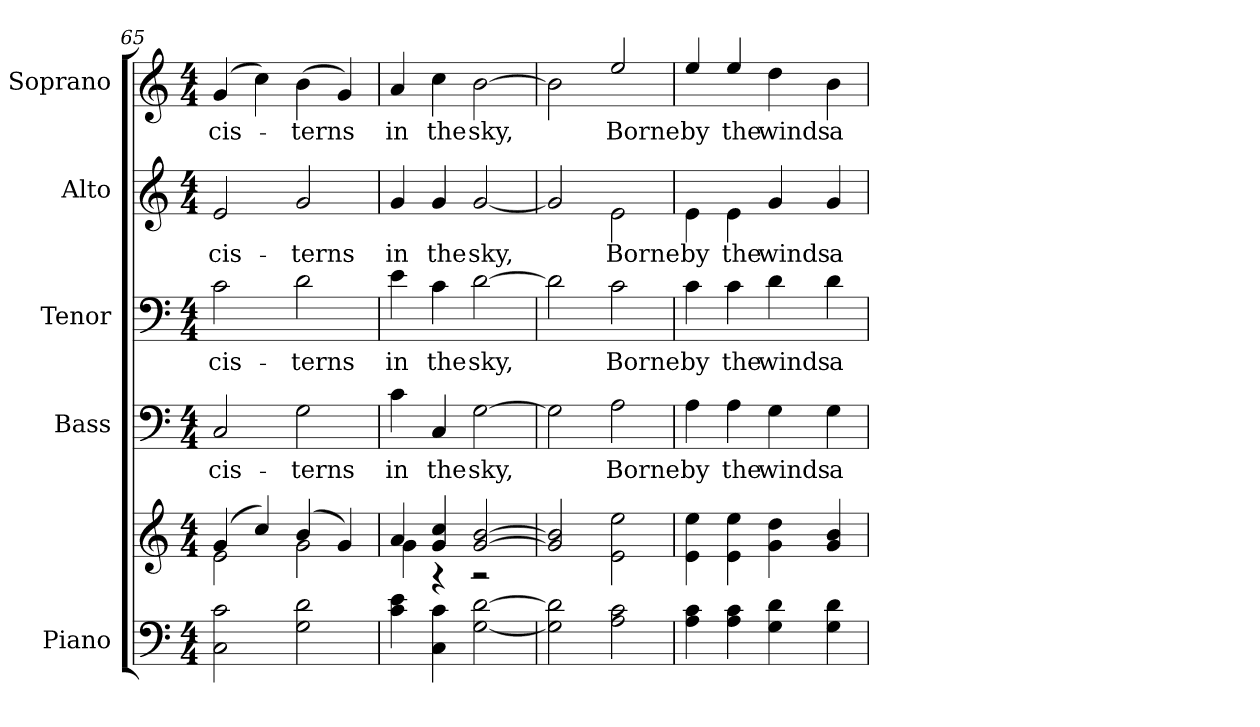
**kern	**kern	**kern	**text	**kern	**text	**kern	**text	**kern	**text
*part5	*part5	*part4	*part4	*part3	*part3	*part2	*part2	*part1	*part1
*staff6	*staff5	*staff4	*staff4	*staff3	*staff3	*staff2	*staff2	*staff1	*staff1
*I"Piano	*	*I"Bass	*	*I"Tenor	*	*I"Alto	*	*I"Soprano	*
*I'Pno.	*	*I'B.	*	*I'T.	*	*I'A.	*	*I'S.	*
*clefF4	*clefG2	*clefF4	*	*clefF4	*	*clefG2	*	*clefG2	*
*k[]	*k[]	*k[]	*	*k[]	*	*k[]	*	*k[]	*
*C:	*C:	*C:	*	*C:	*	*C:	*	*C:	*
*M4/4	*M4/4	*M4/4	*	*M4/4	*	*M4/4	*	*M4/4	*
=65	=65	=65	=65	=65	=65	=65	=65	=65	=65
*	*^	*	*	*	*	*	*	*	*
!	!	!	!	!LO:LY:b:color=#000000	!	!	!	!	!	!
!	!	!	!	!	!	!LO:LY:b:color=#000000	!	!	!	!
!	!	!	!	!	!	!	!	!LO:LY:b:color=#000000	!	!
!	!	!	!	!	!	!	!	!	!	!LO:LY:b:color=#000000
2Ci\ 2ci	(4gi/	2ei\	2Ci/	cis-	2ci\	cis-	2ei/	cis-	(4gi/	cis-
.	4cci/)	.	.	.	.	.	.	.	4cci\)	.
!	!	!	!	!LO:LY:b:color=#000000	!	!	!	!	!	!
!	!	!	!	!	!	!LO:LY:b:color=#000000	!	!	!	!
!	!	!	!	!	!	!	!	!LO:LY:b:color=#000000	!	!
!	!	!	!	!	!	!	!	!	!	!LO:LY:b:color=#000000
2Gi\ 2di	(4bi/	2gi\	2Gi\	-terns	2di\	-terns	2gi/	-terns	(4bi\	-terns
.	4gi/)	.	.	.	.	.	.	.	4gi/)	.
=66	=66	=66	=66	=66	=66	=66	=66	=66	=66	=66
!	!	!	!	!LO:LY:b:color=#000000	!	!	!	!	!	!
!	!	!	!	!	!	!LO:LY:b:color=#000000	!	!	!	!
!	!	!	!	!	!	!	!	!LO:LY:b:color=#000000	!	!
!	!	!	!	!	!	!	!	!	!	!LO:LY:b:color=#000000
4ci\ 4ei	4ai/	4gi\	4ci\	in	4ei\	in	4gi/	in	4ai/	in
!	!	!	!	!LO:LY:b:color=#000000	!	!	!	!	!	!
!	!	!	!	!	!	!LO:LY:b:color=#000000	!	!	!	!
!	!	!	!	!	!	!	!	!LO:LY:b:color=#000000	!	!
!	!	!	!	!	!	!	!	!	!	!LO:LY:b:color=#000000
4Ci\ 4ci	4gi/ 4cci	4r	4Ci/	the	4ci\	the	4gi/	the	4cci\	the
!	!	!	!	!LO:LY:b:color=#000000	!	!	!	!	!	!
!	!	!	!	!	!	!LO:LY:b:color=#000000	!	!	!	!
!	!	!	!	!	!	!	!	!LO:LY:b:color=#000000	!	!
!	!	!	!	!	!	!	!	!	!	!LO:LY:b:color=#000000
[<2Gi\ [>2di	[>2gi/ [>2bi	2r	[>2Gi\	sky,	[>2di\	sky,	[<2gi/	sky,	[>2bi\	sky,
*	*v	*v	*	*	*	*	*	*	*	*
!!LO:PB:g=z
=67	=67	=67	=67	=67	=67	=67	=67	=67	=67
2Gi\] 2di]	2gi/] 2bi]	2Gi\]	.	2di\]	.	2gi/]	.	2bi\]	.
!	!	!	!LO:LY:b:color=#000000	!	!	!	!	!	!
!	!	!	!	!	!LO:LY:b:color=#000000	!	!	!	!
!	!	!	!	!	!	!	!LO:LY:b:color=#000000	!	!
!	!	!	!	!	!	!	!	!	!LO:LY:b:color=#000000
2Ai\ 2ci	2ei\ 2eei	2Ai\	Borne	2ci\	Borne	2ei\	Borne	2eei/	Borne
=68	=68	=68	=68	=68	=68	=68	=68	=68	=68
!	!	!	!LO:LY:b:color=#000000	!	!	!	!	!	!
!	!	!	!	!	!LO:LY:b:color=#000000	!	!	!	!
!	!	!	!	!	!	!	!LO:LY:b:color=#000000	!	!
!	!	!	!	!	!	!	!	!	!LO:LY:b:color=#000000
4Ai\ 4ci	4ei\ 4eei	4Ai\	by	4ci\	by	4ei\	by	4eei/	by
!	!	!	!LO:LY:b:color=#000000	!	!	!	!	!	!
!	!	!	!	!	!LO:LY:b:color=#000000	!	!	!	!
!	!	!	!	!	!	!	!LO:LY:b:color=#000000	!	!
!	!	!	!	!	!	!	!	!	!LO:LY:b:color=#000000
4Ai\ 4ci	4ei\ 4eei	4Ai\	the	4ci\	the	4ei\	the	4eei/	the
!	!	!	!LO:LY:b:color=#000000	!	!	!	!	!	!
!	!	!	!	!	!LO:LY:b:color=#000000	!	!	!	!
!	!	!	!	!	!	!	!LO:LY:b:color=#000000	!	!
!	!	!	!	!	!	!	!	!	!LO:LY:b:color=#000000
4Gi\ 4di	4gi\ 4ddi	4Gi\	winds	4di\	winds	4gi/	winds	4ddi\	winds
!	!	!	!LO:LY:b:color=#000000	!	!	!	!	!	!
!	!	!	!	!	!LO:LY:b:color=#000000	!	!	!	!
!	!	!	!	!	!	!	!LO:LY:b:color=#000000	!	!
!	!	!	!	!	!	!	!	!	!LO:LY:b:color=#000000
4Gi\ 4di	4gi/ 4bi	4Gi\	a-	4di\	a-	4gi/	a-	4bi\	a-
=	=	=	=	=	=	=	=	=	=
*-	*-	*-	*-	*-	*-	*-	*-	*-	*-
